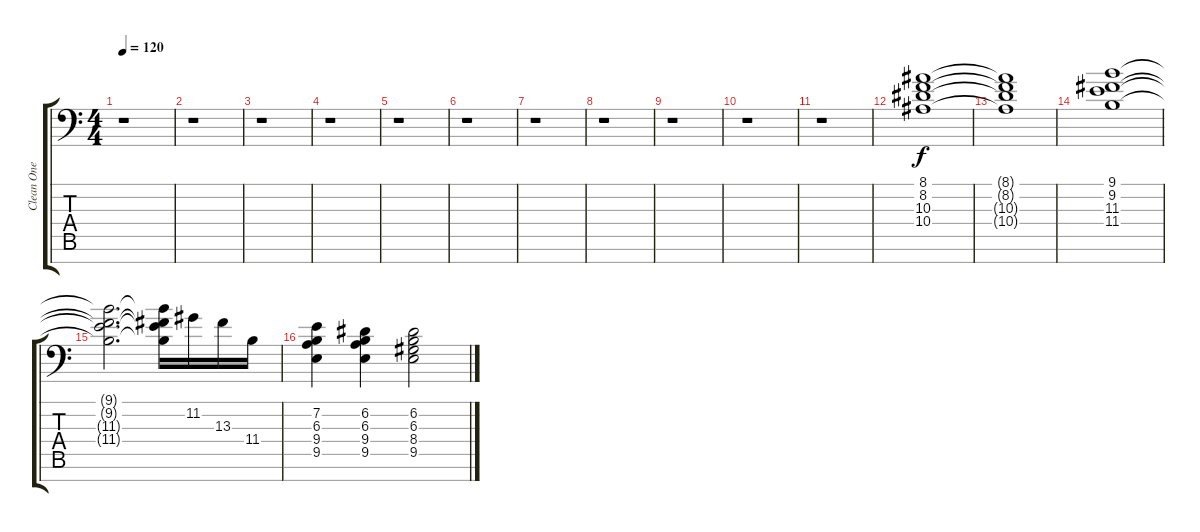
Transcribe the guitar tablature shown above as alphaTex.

\track ("Clean One Boost/Effects" "Clean One ") {instrument fx7echoes}
\staff {score tabs}
\tuning (D4 A3 F3 C3 G2 D2 A1) {hide}
\ts (4 4)
\tempo 120
\clef f4
\ks c
r.1{dy f} |
r.1 |
r.1 |
r.1 |
r.1 |
r.1 |
r.1 |
r.1 |
r.1 |
r.1 |
r.1 |
(8.1 8.2 10.3 10.4).1 |
(8.1{t} 8.2{t} 10.3{t} 10.4{t}).1 |
(9.1 9.2 11.3 11.4).1 |
(9.1{t} 9.2{t} 11.3{t} 11.4{t}).2{d} (9.1{t} 9.2{t} 11.3{t} 11.4{t}).16 11.2.16 13.3.16 11.4.16 |
(7.2 6.3 9.4 9.5).4 (6.2 6.3 9.4 9.5).4 (6.2 6.3 8.4 9.5).2
